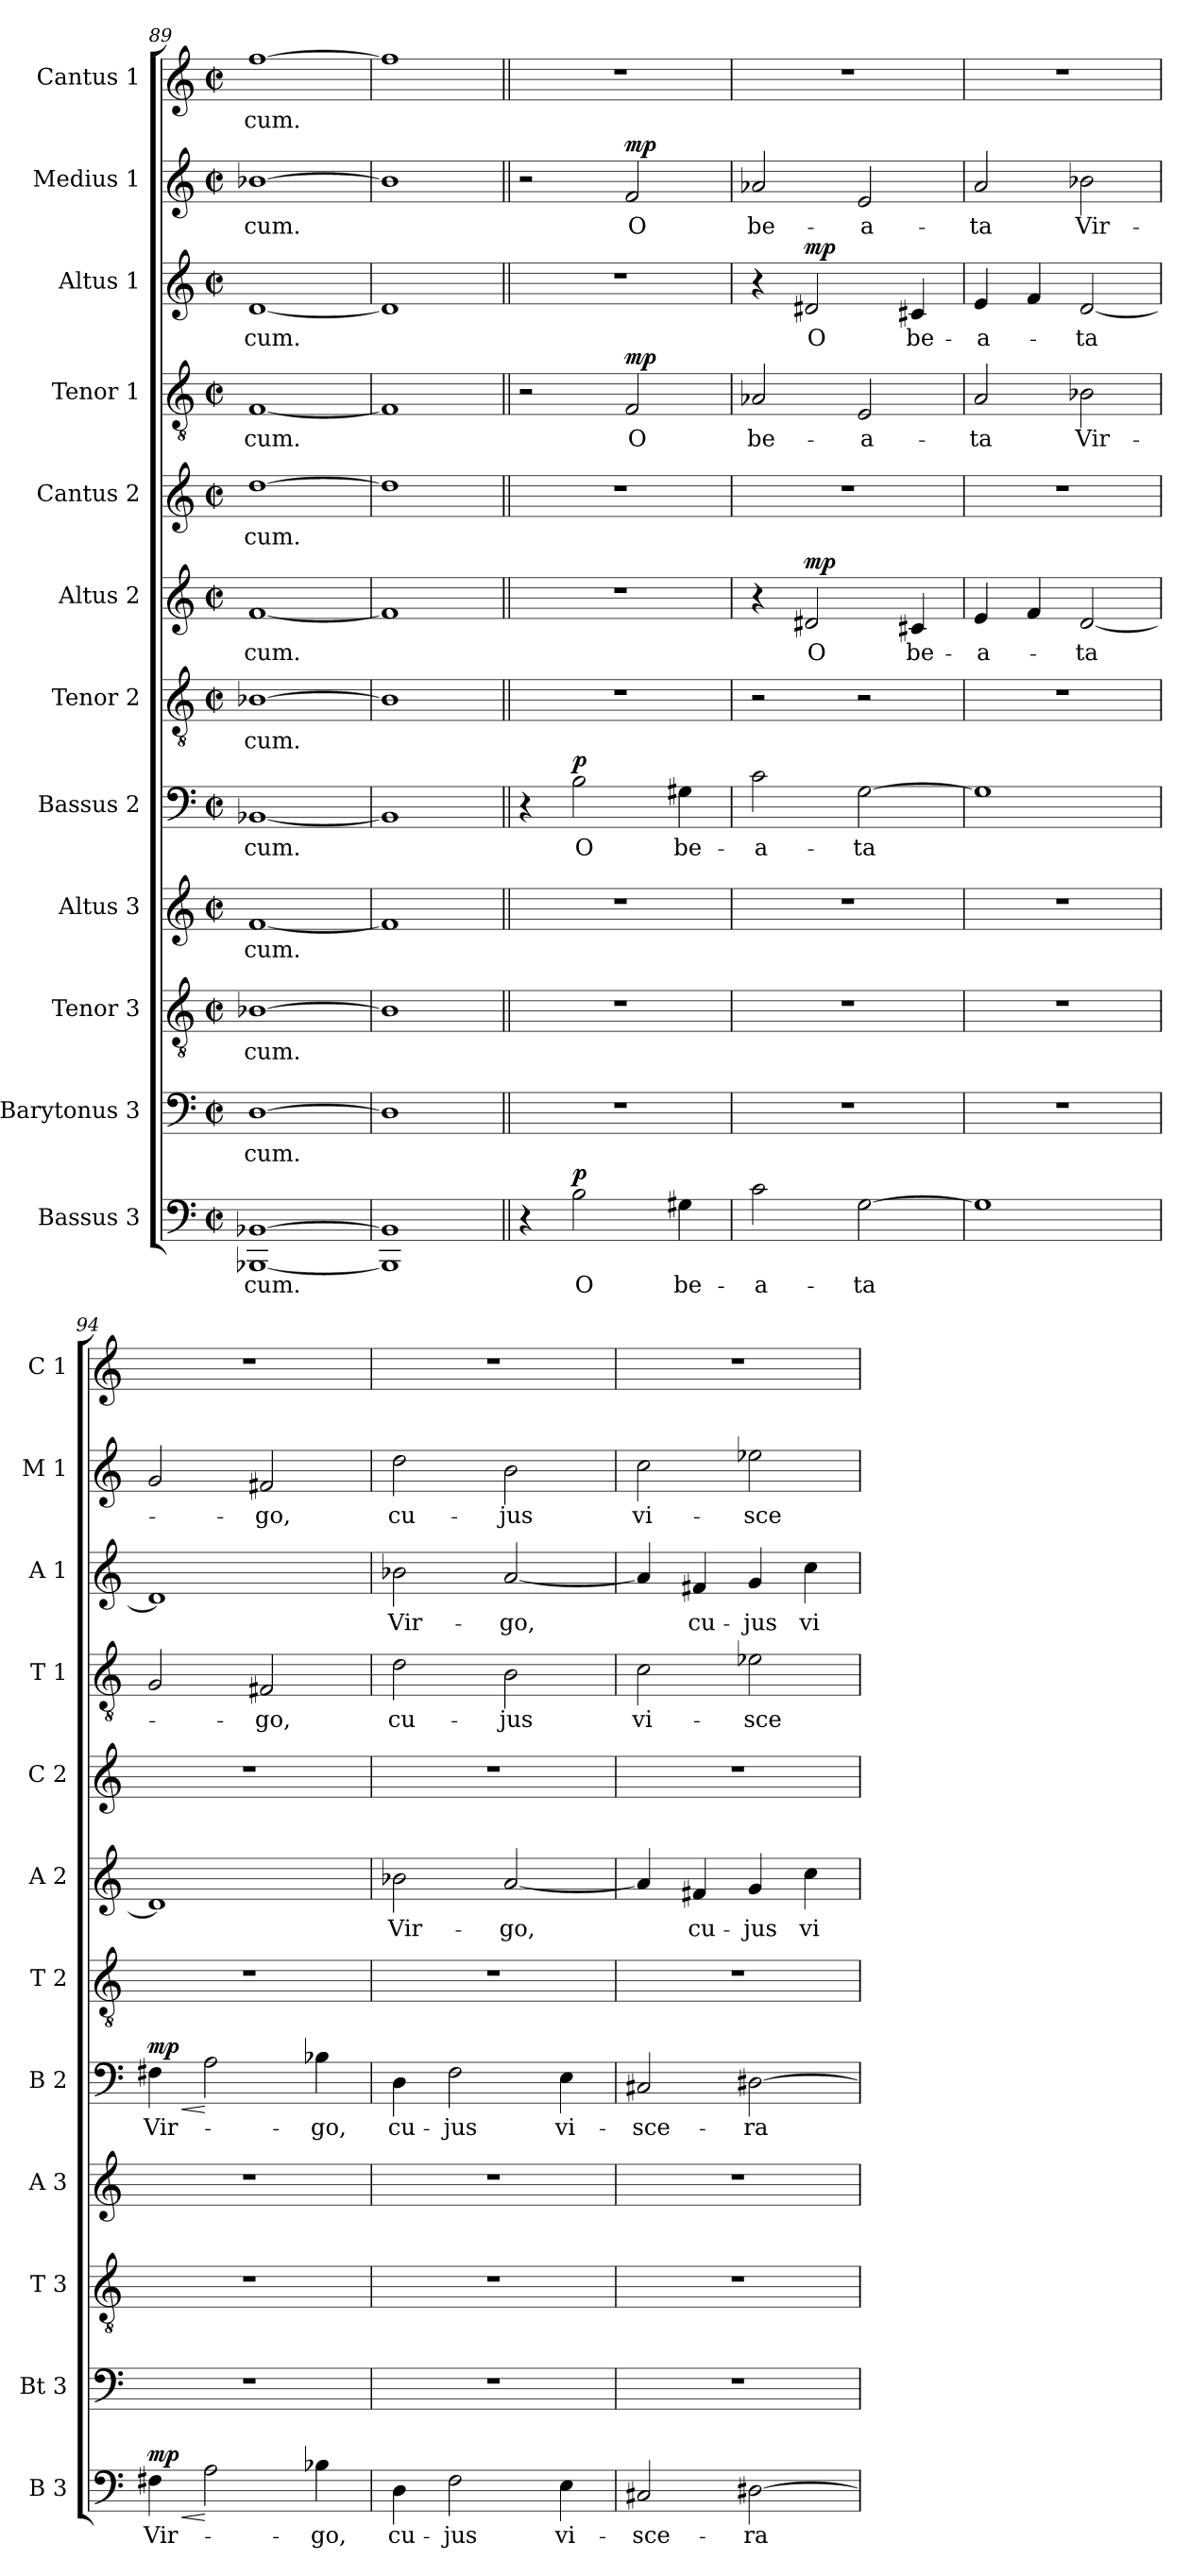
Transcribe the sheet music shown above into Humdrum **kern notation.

**kern	**text	**dynam	**kern	**text	**kern	**text	**kern	**text	**kern	**text	**dynam	**kern	**text	**kern	**text	**dynam	**kern	**text	**kern	**text	**dynam	**kern	**text	**dynam	**kern	**text	**dynam	**kern	**text
*part12	*part12	*part12	*part11	*part11	*part10	*part10	*part9	*part9	*part8	*part8	*part8	*part7	*part7	*part6	*part6	*part6	*part5	*part5	*part4	*part4	*part4	*part3	*part3	*part3	*part2	*part2	*part2	*part1	*part1
*staff12	*staff12	*staff12	*staff11	*staff11	*staff10	*staff10	*staff9	*staff9	*staff8	*staff8	*staff8	*staff7	*staff7	*staff6	*staff6	*staff6	*staff5	*staff5	*staff4	*staff4	*staff4	*staff3	*staff3	*staff3	*staff2	*staff2	*staff2	*staff1	*staff1
*I"Bassus 3	*	*	*I"Barytonus 3	*	*I"Tenor 3	*	*I"Altus 3	*	*I"Bassus 2	*	*	*I"Tenor 2	*	*I"Altus 2	*	*	*I"Cantus 2	*	*I"Tenor 1	*	*	*I"Altus 1	*	*	*I"Medius 1	*	*	*I"Cantus 1	*
*I'B 3	*	*	*I'Bt 3	*	*I'T 3	*	*I'A 3	*	*I'B 2	*	*	*I'T 2	*	*I'A 2	*	*	*I'C 2	*	*I'T 1	*	*	*I'A 1	*	*	*I'M 1	*	*	*I'C 1	*
*clefF4	*	*	*clefF4	*	*clefGv2	*	*clefG2	*	*clefF4	*	*	*clefGv2	*	*clefG2	*	*	*clefG2	*	*clefGv2	*	*	*clefG2	*	*	*clefG2	*	*	*clefG2	*
*k[]	*	*	*k[]	*	*k[]	*	*k[]	*	*k[]	*	*	*k[]	*	*k[]	*	*	*k[]	*	*k[]	*	*	*k[]	*	*	*k[]	*	*	*k[]	*
*C:	*	*	*C:	*	*C:	*	*C:	*	*C:	*	*	*C:	*	*C:	*	*	*C:	*	*C:	*	*	*C:	*	*	*C:	*	*	*C:	*
*M2/2	*	*	*M2/2	*	*M2/2	*	*M2/2	*	*M2/2	*	*	*M2/2	*	*M2/2	*	*	*M2/2	*	*M2/2	*	*	*M2/2	*	*	*M2/2	*	*	*M2/2	*
*met(c|)	*	*	*met(c|)	*	*met(c|)	*	*met(c|)	*	*met(c|)	*	*	*met(c|)	*	*met(c|)	*	*	*met(c|)	*	*met(c|)	*	*	*met(c|)	*	*	*met(c|)	*	*	*met(c|)	*
=89	=89	=89	=89	=89	=89	=89	=89	=89	=89	=89	=89	=89	=89	=89	=89	=89	=89	=89	=89	=89	=89	=89	=89	=89	=89	=89	=89	=89	=89
!	!LO:LY:b	!	!	!LO:LY:b	!	!LO:LY:b	!	!LO:LY:b	!	!LO:LY:b	!	!	!LO:LY:b	!	!LO:LY:b	!	!	!LO:LY:b	!	!LO:LY:b	!	!	!LO:LY:b	!	!	!LO:LY:b	!	!	!LO:LY:b
[1BBB-X [1BB-X!	-cum.	.	[1D	-cum.	[1B-X	-cum.	[1f	-cum.	[1BB-X	-cum.	.	[1B-X	-cum.	[1f	-cum.	.	[1dd	-cum.	[1F	-cum.	.	[1d	-cum.	.	[1b-X	-cum.	.	[1ff	-cum.
=90	=90	=90	=90	=90	=90	=90	=90	=90	=90	=90	=90	=90	=90	=90	=90	=90	=90	=90	=90	=90	=90	=90	=90	=90	=90	=90	=90	=90	=90
1BBB-] 1BB-!]	.	.	1D]	.	1B-]	.	1f]	.	1BB-]	.	.	1B-]	.	1f]	.	.	1dd]	.	1F]	.	.	1d]	.	.	1b-]	.	.	1ff]	.
=91||	=91||	=91||	=91||	=91||	=91||	=91||	=91||	=91||	=91||	=91||	=91||	=91||	=91||	=91||	=91||	=91||	=91||	=91||	=91||	=91||	=91||	=91||	=91||	=91||	=91||	=91||	=91||	=91||	=91||
!!LO:REH:place=s1:a:B:fs=9.6:t=G
4r	.	.	1r	.	1r	.	1r	.	4r	.	.	1r	.	1r	.	.	1r	.	2r	.	.	1r	.	.	2r	.	.	1r	.
!	!LO:LY:b	!LO:DY:a	!	!	!	!	!	!	!	!LO:LY:b	!LO:DY:a	!	!	!	!	!	!	!	!	!	!	!	!	!	!	!	!	!	!
2B\	O	p	.	.	.	.	.	.	2B\	O	p	.	.	.	.	.	.	.	.	.	.	.	.	.	.	.	.	.	.
!	!	!	!	!	!	!	!	!	!	!	!	!	!	!	!	!	!	!	!	!LO:LY:b	!LO:DY:a	!	!	!	!	!LO:LY:b	!LO:DY:a	!	!
.	.	.	.	.	.	.	.	.	.	.	.	.	.	.	.	.	.	.	2F/	O	mp	.	.	.	2f/	O	mp	.	.
!	!LO:LY:b	!	!	!	!	!	!	!	!	!LO:LY:b	!	!	!	!	!	!	!	!	!	!	!	!	!	!	!	!	!	!	!
4G#X\	be-	.	.	.	.	.	.	.	4G#X\	be-	.	.	.	.	.	.	.	.	.	.	.	.	.	.	.	.	.	.	.
=92	=92	=92	=92	=92	=92	=92	=92	=92	=92	=92	=92	=92	=92	=92	=92	=92	=92	=92	=92	=92	=92	=92	=92	=92	=92	=92	=92	=92	=92
!	!LO:LY:b	!	!	!	!	!	!	!	!	!LO:LY:b	!	!	!	!	!	!	!	!	!	!LO:LY:b	!	!	!	!	!	!LO:LY:b	!	!	!
2c\	-a-	.	1r	.	1r	.	1r	.	2c\	-a-	.	2r	.	4r	.	.	1r	.	2A-X/	be-	.	4r	.	.	2a-X/	be-	.	1r	.
!	!	!	!	!	!	!	!	!	!	!	!	!	!	!	!LO:LY:b	!LO:DY:a	!	!	!	!	!	!	!LO:LY:b	!LO:DY:a	!	!	!	!	!
.	.	.	.	.	.	.	.	.	.	.	.	.	.	2d#X/	O	mp	.	.	.	.	.	2d#X/	O	mp	.	.	.	.	.
!	!LO:LY:b	!	!	!	!	!	!	!	!	!LO:LY:b	!	!	!	!	!	!	!	!	!	!LO:LY:b	!	!	!	!	!	!LO:LY:b	!	!	!
[2G\	-ta	.	.	.	.	.	.	.	[2G\	-ta	.	2r	.	.	.	.	.	.	2E/	-a-	.	.	.	.	2e/	-a-	.	.	.
!	!	!	!	!	!	!	!	!	!	!	!	!	!	!	!LO:LY:b	!	!	!	!	!	!	!	!LO:LY:b	!	!	!	!	!	!
.	.	.	.	.	.	.	.	.	.	.	.	.	.	4c#X/	be-	.	.	.	.	.	.	4c#X/	be-	.	.	.	.	.	.
=93	=93	=93	=93	=93	=93	=93	=93	=93	=93	=93	=93	=93	=93	=93	=93	=93	=93	=93	=93	=93	=93	=93	=93	=93	=93	=93	=93	=93	=93
!	!	!	!	!	!	!	!	!	!	!	!	!	!	!	!LO:LY:b	!	!	!	!	!LO:LY:b	!	!	!LO:LY:b	!	!	!LO:LY:b	!	!	!
1G]	.	.	1r	.	1r	.	1r	.	1G]	.	.	1r	.	4e/	-a-	.	1r	.	2A/	-ta	.	4e/	-a-	.	2a/	-ta	.	1r	.
.	.	.	.	.	.	.	.	.	.	.	.	.	.	4f/	.	.	.	.	.	.	.	4f/	.	.	.	.	.	.	.
!	!	!	!	!	!	!	!	!	!	!	!	!	!	!	!LO:LY:b	!	!	!	!	!LO:LY:b	!	!	!LO:LY:b	!	!	!LO:LY:b	!	!	!
.	.	.	.	.	.	.	.	.	.	.	.	.	.	[2d/	-ta	.	.	.	2B-X\	Vir-	.	[2d/	-ta	.	2b-X\	Vir-	.	.	.
=94	=94	=94	=94	=94	=94	=94	=94	=94	=94	=94	=94	=94	=94	=94	=94	=94	=94	=94	=94	=94	=94	=94	=94	=94	=94	=94	=94	=94	=94
!	!LO:LY:b	!LO:HP:b	!	!	!	!	!	!	!	!LO:LY:b	!LO:HP:b	!	!	!	!	!	!	!	!	!	!	!	!	!	!	!	!	!	!
!	!	!LO:DY:n=1:a	!	!	!	!	!	!	!	!	!LO:DY:n=1:a	!	!	!	!	!	!	!	!	!	!	!	!	!	!	!	!	!	!
4F#X\	Vir-	< mp	1r	.	1r	.	1r	.	4F#X\	Vir-	< mp	1r	.	1d]	.	.	1r	.	2G/	.	.	1d]	.	.	2g/	.	.	1r	.
2A\	.	[	.	.	.	.	.	.	2A\	.	[	.	.	.	.	.	.	.	.	.	.	.	.	.	.	.	.	.	.
!	!	!	!	!	!	!	!	!	!	!	!	!	!	!	!	!	!	!	!	!LO:LY:b	!	!	!	!	!	!LO:LY:b	!	!	!
.	.	.	.	.	.	.	.	.	.	.	.	.	.	.	.	.	.	.	2F#X/	-go,	.	.	.	.	2f#X/	-go,	.	.	.
!	!LO:LY:b	!	!	!	!	!	!	!	!	!LO:LY:b	!	!	!	!	!	!	!	!	!	!	!	!	!	!	!	!	!	!	!
4B-X\	-go,	.	.	.	.	.	.	.	4B-X\	-go,	.	.	.	.	.	.	.	.	.	.	.	.	.	.	.	.	.	.	.
!!LO:PB:g=z
=95	=95	=95	=95	=95	=95	=95	=95	=95	=95	=95	=95	=95	=95	=95	=95	=95	=95	=95	=95	=95	=95	=95	=95	=95	=95	=95	=95	=95	=95
!	!LO:LY:b	!	!	!	!	!	!	!	!	!LO:LY:b	!	!	!	!	!LO:LY:b	!	!	!	!	!LO:LY:b	!	!	!LO:LY:b	!	!	!LO:LY:b	!	!	!
4D\	cu-	.	1r	.	1r	.	1r	.	4D\	cu-	.	1r	.	2b-X\	Vir-	.	1r	.	2d\	cu-	.	2b-X\	Vir-	.	2dd\	cu-	.	1r	.
!	!LO:LY:b	!	!	!	!	!	!	!	!	!LO:LY:b	!	!	!	!	!	!	!	!	!	!	!	!	!	!	!	!	!	!	!
2F\	-jus	.	.	.	.	.	.	.	2F\	-jus	.	.	.	.	.	.	.	.	.	.	.	.	.	.	.	.	.	.	.
!	!	!	!	!	!	!	!	!	!	!	!	!	!	!	!LO:LY:b	!	!	!	!	!LO:LY:b	!	!	!LO:LY:b	!	!	!LO:LY:b	!	!	!
.	.	.	.	.	.	.	.	.	.	.	.	.	.	[2a/	-go,	.	.	.	2B\	-jus	.	[2a/	-go,	.	2b\	-jus	.	.	.
!	!LO:LY:b	!	!	!	!	!	!	!	!	!LO:LY:b	!	!	!	!	!	!	!	!	!	!	!	!	!	!	!	!	!	!	!
4E\	vi-	.	.	.	.	.	.	.	4E\	vi-	.	.	.	.	.	.	.	.	.	.	.	.	.	.	.	.	.	.	.
=96	=96	=96	=96	=96	=96	=96	=96	=96	=96	=96	=96	=96	=96	=96	=96	=96	=96	=96	=96	=96	=96	=96	=96	=96	=96	=96	=96	=96	=96
!	!LO:LY:b	!	!	!	!	!	!	!	!	!LO:LY:b	!	!	!	!	!	!	!	!	!	!LO:LY:b	!	!	!	!	!	!LO:LY:b	!	!	!
2C#X/	-sce-	.	1r	.	1r	.	1r	.	2C#X/	-sce-	.	1r	.	4a/]	.	.	1r	.	2c\	vi-	.	4a/]	.	.	2cc\	vi-	.	1r	.
!	!	!	!	!	!	!	!	!	!	!	!	!	!	!	!LO:LY:b	!	!	!	!	!	!	!	!LO:LY:b	!	!	!	!	!	!
.	.	.	.	.	.	.	.	.	.	.	.	.	.	4f#X/	cu-	.	.	.	.	.	.	4f#X/	cu-	.	.	.	.	.	.
!	!LO:LY:b	!	!	!	!	!	!	!	!	!LO:LY:b	!	!	!	!	!LO:LY:b	!	!	!	!	!LO:LY:b	!	!	!LO:LY:b	!	!	!LO:LY:b	!	!	!
[2D#X\	-ra	.	.	.	.	.	.	.	[2D#X\	-ra	.	.	.	4g/	-jus	.	.	.	2e-X\	-sce-	.	4g/	-jus	.	2ee-X\	-sce-	.	.	.
!	!	!	!	!	!	!	!	!	!	!	!	!	!	!	!LO:LY:b	!	!	!	!	!	!	!	!LO:LY:b	!	!	!	!	!	!
.	.	.	.	.	.	.	.	.	.	.	.	.	.	4cc\	vi-	.	.	.	.	.	.	4cc\	vi-	.	.	.	.	.	.
=	=	=	=	=	=	=	=	=	=	=	=	=	=	=	=	=	=	=	=	=	=	=	=	=	=	=	=	=	=
*-	*-	*-	*-	*-	*-	*-	*-	*-	*-	*-	*-	*-	*-	*-	*-	*-	*-	*-	*-	*-	*-	*-	*-	*-	*-	*-	*-	*-	*-
